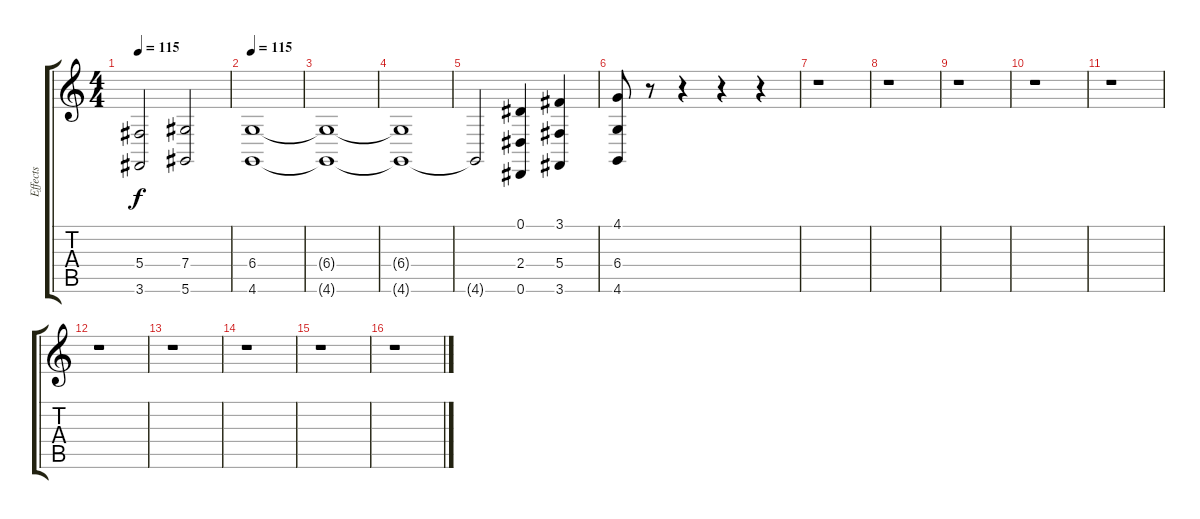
\track ("Effects" "Effects") {instrument choiraahs}
\staff {score tabs}
\tuning (Eb4 Bb3 Gb3 Db3 Ab2 Eb2) {hide}
\ts (4 4)
\tempo 115
\clef g2
\ks c
(5.4 3.6).2{dy f} (7.4 5.6).2 |
\tempo 115
(6.4 4.6).1 |
(6.4{t} 4.6{t}).1 |
(6.4{t} 4.6{t}).1 |
4.6{t}.2 (0.1 2.4 0.6).4 (3.1 5.4 3.6).4 |
(4.1 6.4 4.6).8 r.8 r.4 r.4 r.4 |
r.1 |
r.1 |
r.1 |
r.1 |
r.1 |
r.1 |
r.1 |
r.1 |
r.1 |
r.1
